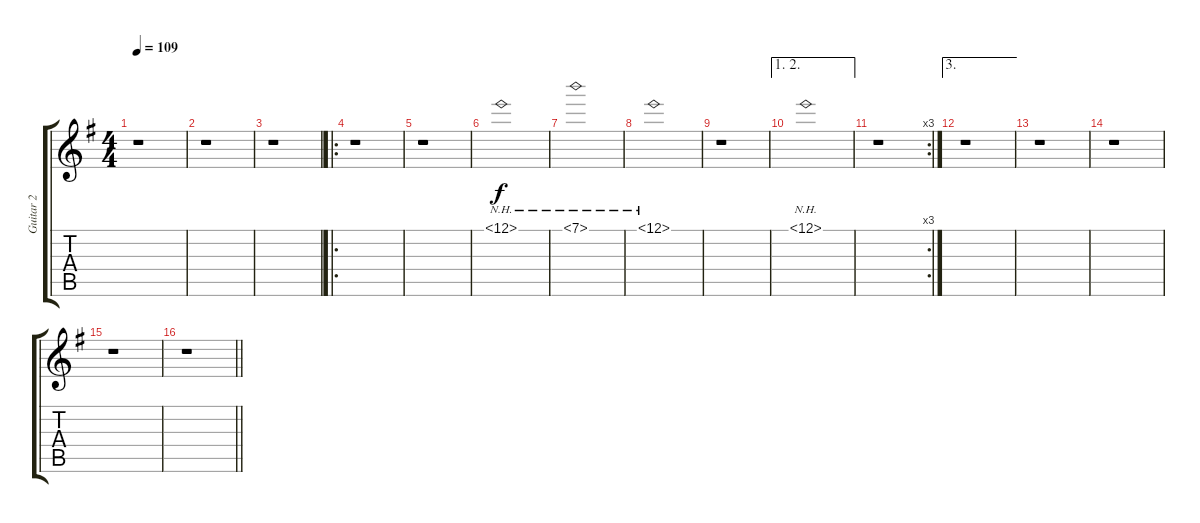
\track ("Guitar 2" "Guitar 2") {instrument electricguitarclean}
\staff {score tabs}
\tuning (E4 B3 G3 D3 A2 E2) {hide}
\ts (4 4)
\tempo 109
\clef g2
\ks g
r.1{dy f} |
r.1 |
r.1 |
\ro
r.1 |
r.1 |
12.1{nh}.1 |
7.1{nh}.1 |
12.1{nh}.1 |
r.1 |
\ae (1 2)
12.1{nh}.1 |
\rc 3
r.1 |
\ae 3
r.1 |
r.1 |
r.1 |
r.1 |
\barLineRight lightlight
r.1
